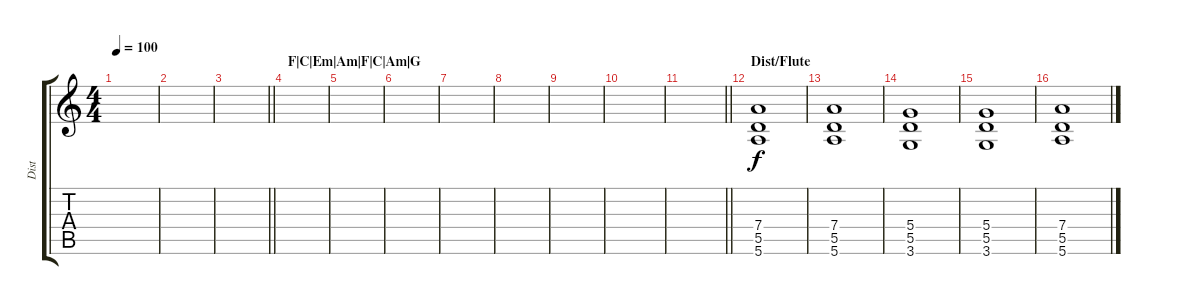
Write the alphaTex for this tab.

\track ("Dist" "Dist") {instrument distortionguitar}
\staff {score tabs}
\tuning (E4 B3 G3 D3 A2 E2) {hide}
\ts (4 4)
\tempo 100
\clef g2
\ks c
|
|
\barLineRight lightlight
|
\section ("" "F|C|Em|Am|F|C|Am|G")
|
|
|
|
|
|
|
\barLineRight lightlight
|
\section ("" "Dist/Flute")
(7.4 5.5 5.6).1 |
(7.4 5.5 5.6).1 |
(5.4 5.5 3.6).1 |
(5.4 5.5 3.6).1 |
(7.4 5.5 5.6).1
